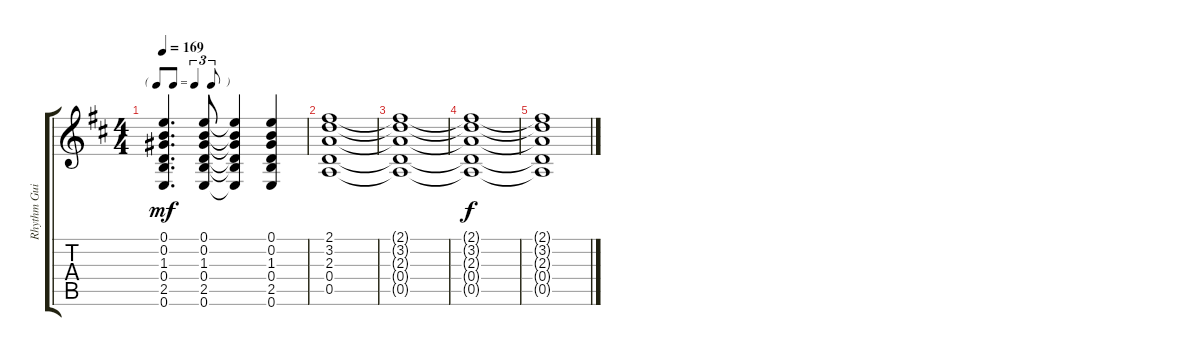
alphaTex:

\track ("Rhythm Guitar" "Rhythm Gui") {instrument electricguitarclean}
\staff {score tabs}
\tuning (E4 B3 G3 D3 A2 E2) {hide}
\ts (4 4)
\tf triplet8th
\tempo 169
\clef g2
\ks bminor
(0.1 0.2 1.3 0.4 2.5 0.6).4{d dy mf} (0.1 0.2 1.3 0.4 2.5 0.6).8 (0.1{t} 0.2{t} 1.3{t} 0.4{t} 2.5{t} 0.6{t}).4 (0.1 0.2 1.3 0.4 2.5 0.6).4 |
(2.1 3.2 2.3 0.4 0.5).1 |
(2.1{t} 3.2{t} 2.3{t} 0.4{t} 0.5{t}).1 |
(2.1{t} 3.2{t} 2.3{t} 0.4{t} 0.5{t}).1{dy f} |
(2.1{t} 3.2{t} 2.3{t} 0.4{t} 0.5{t}).1
